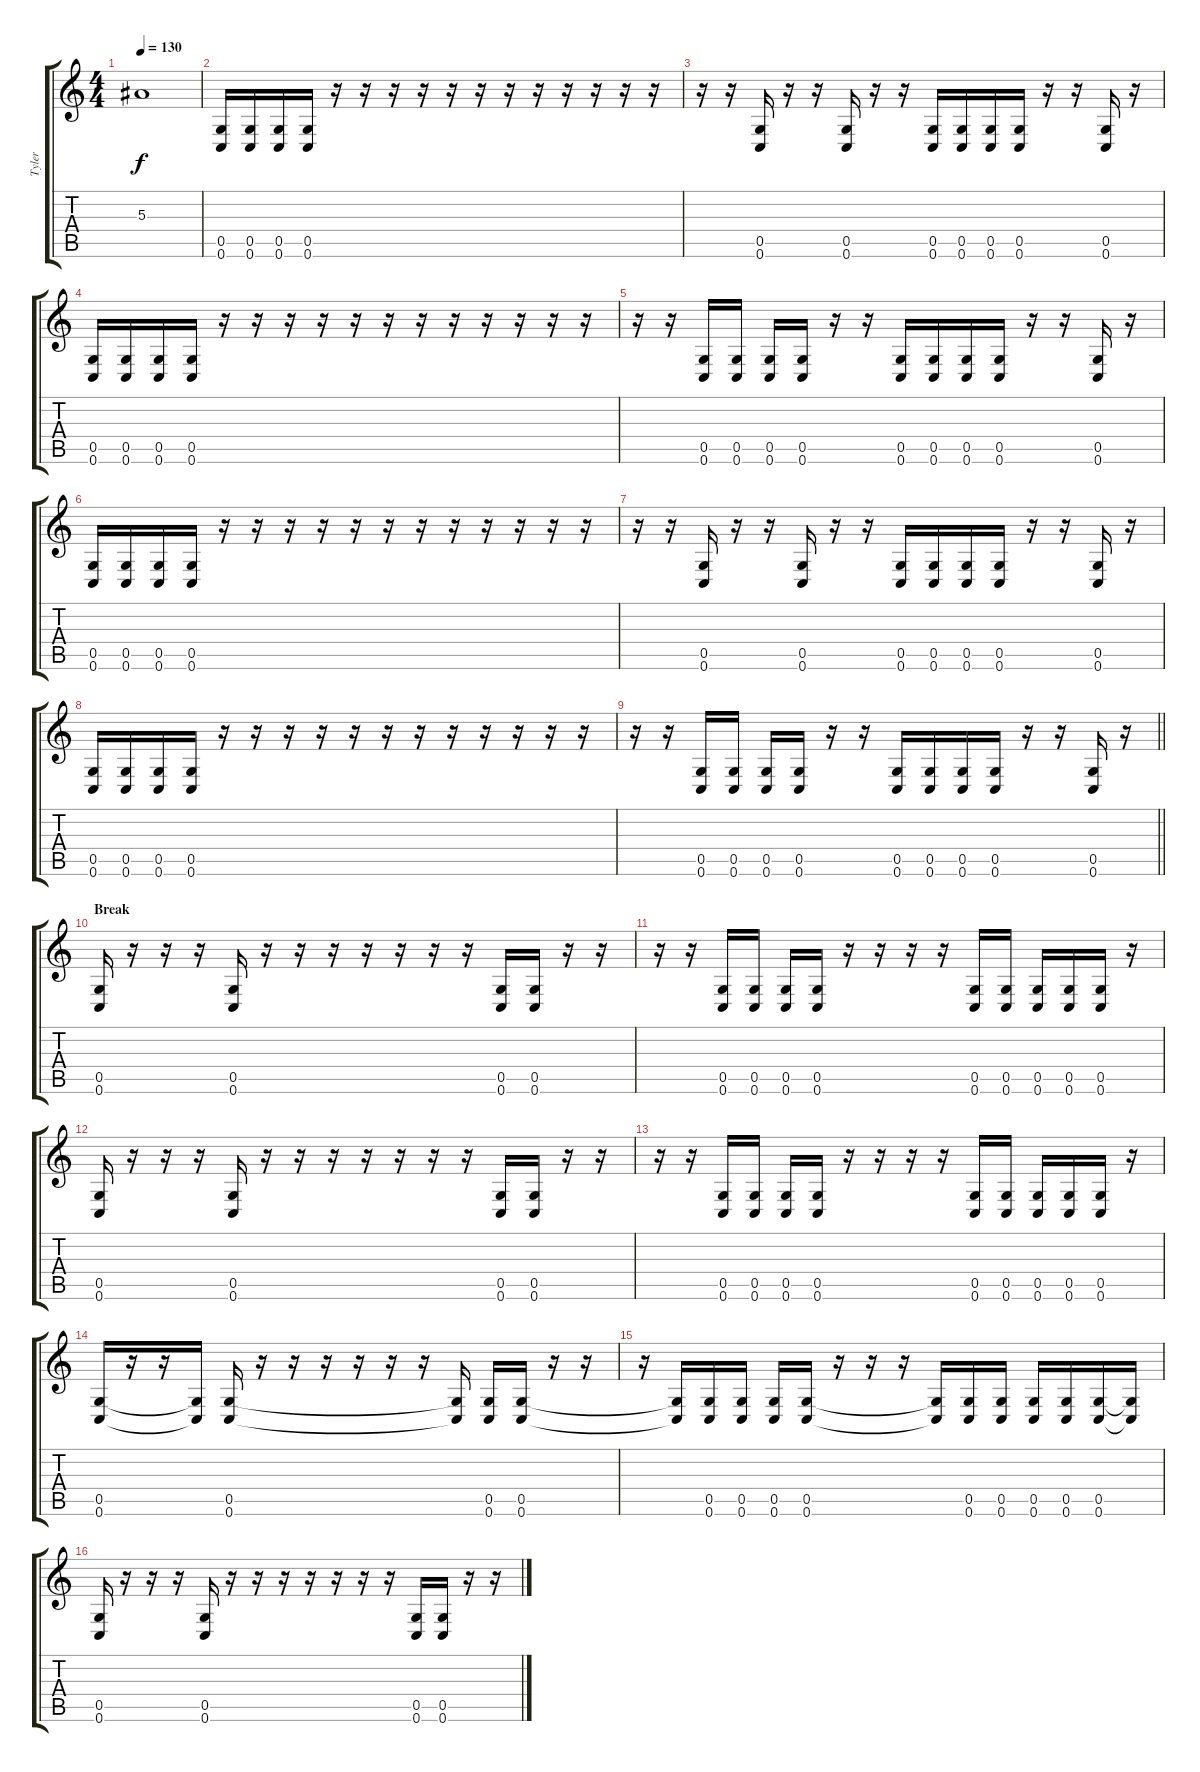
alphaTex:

\track ("Tyler" "Tyler") {instrument electricguitarjazz}
\staff {score tabs}
\tuning (D4 A3 F3 C3 G2 C2) {hide}
\ts (4 4)
\tempo 130
\clef g2
\ks c
5.3{t}.1{dy f} |
(0.5 0.6).16{instrument distortionguitar} (0.5 0.6).16 (0.5 0.6).16 (0.5 0.6).16 r.16 r.16 r.16 r.16 r.16 r.16 r.16 r.16 r.16 r.16 r.16 r.16 |
r.16 r.16 (0.5 0.6).16 r.16 r.16 (0.5 0.6).16 r.16 r.16 (0.5 0.6).16 (0.5 0.6).16 (0.5 0.6).16 (0.5 0.6).16 r.16 r.16 (0.5 0.6).16 r.16 |
(0.5 0.6).16 (0.5 0.6).16 (0.5 0.6).16 (0.5 0.6).16 r.16 r.16 r.16 r.16 r.16 r.16 r.16 r.16 r.16 r.16 r.16 r.16 |
r.16 r.16 (0.5 0.6).16 (0.5 0.6).16 (0.5 0.6).16 (0.5 0.6).16 r.16 r.16 (0.5 0.6).16 (0.5 0.6).16 (0.5 0.6).16 (0.5 0.6).16 r.16 r.16 (0.5 0.6).16 r.16 |
(0.5 0.6).16 (0.5 0.6).16 (0.5 0.6).16 (0.5 0.6).16 r.16 r.16 r.16 r.16 r.16 r.16 r.16 r.16 r.16 r.16 r.16 r.16 |
r.16 r.16 (0.5 0.6).16 r.16 r.16 (0.5 0.6).16 r.16 r.16 (0.5 0.6).16 (0.5 0.6).16 (0.5 0.6).16 (0.5 0.6).16 r.16 r.16 (0.5 0.6).16 r.16 |
(0.5 0.6).16 (0.5 0.6).16 (0.5 0.6).16 (0.5 0.6).16 r.16 r.16 r.16 r.16 r.16 r.16 r.16 r.16 r.16 r.16 r.16 r.16 |
\barLineRight lightlight
r.16 r.16 (0.5 0.6).16 (0.5 0.6).16 (0.5 0.6).16 (0.5 0.6).16 r.16 r.16 (0.5 0.6).16 (0.5 0.6).16 (0.5 0.6).16 (0.5 0.6).16 r.16 r.16 (0.5 0.6).16 r.16 |
\section ("" "Break")
(0.5 0.6).16 r.16 r.16 r.16 (0.5 0.6).16 r.16 r.16 r.16 r.16 r.16 r.16 r.16 (0.5 0.6).16 (0.5 0.6).16 r.16 r.16 |
r.16 r.16 (0.5 0.6).16 (0.5 0.6).16 (0.5 0.6).16 (0.5 0.6).16 r.16 r.16 r.16 r.16 (0.5 0.6).16 (0.5 0.6).16 (0.5 0.6).16 (0.5 0.6).16 (0.5 0.6).16 r.16 |
(0.5 0.6).16 r.16 r.16 r.16 (0.5 0.6).16 r.16 r.16 r.16 r.16 r.16 r.16 r.16 (0.5 0.6).16 (0.5 0.6).16 r.16 r.16 |
r.16 r.16 (0.5 0.6).16 (0.5 0.6).16 (0.5 0.6).16 (0.5 0.6).16 r.16 r.16 r.16 r.16 (0.5 0.6).16 (0.5 0.6).16 (0.5 0.6).16 (0.5 0.6).16 (0.5 0.6).16 r.16 |
(0.5 0.6).16 r.16 r.16 (0.5{t} 0.6{t}).16 (0.5 0.6).16 r.16 r.16 r.16 r.16 r.16 r.16 (0.5{t} 0.6{t}).16 (0.5 0.6).16 (0.5 0.6).16 r.16 r.16 |
r.16 (0.5{t} 0.6{t}).16 (0.5 0.6).16 (0.5 0.6).16 (0.5 0.6).16 (0.5 0.6).16 r.16 r.16 r.16 (0.5{t} 0.6{t}).16 (0.5 0.6).16 (0.5 0.6).16 (0.5 0.6).16 (0.5 0.6).16 (0.5 0.6).16 (0.5{t} 0.6{t}).16 |
(0.5 0.6).16 r.16 r.16 r.16 (0.5 0.6).16 r.16 r.16 r.16 r.16 r.16 r.16 r.16 (0.5 0.6).16 (0.5 0.6).16 r.16 r.16
